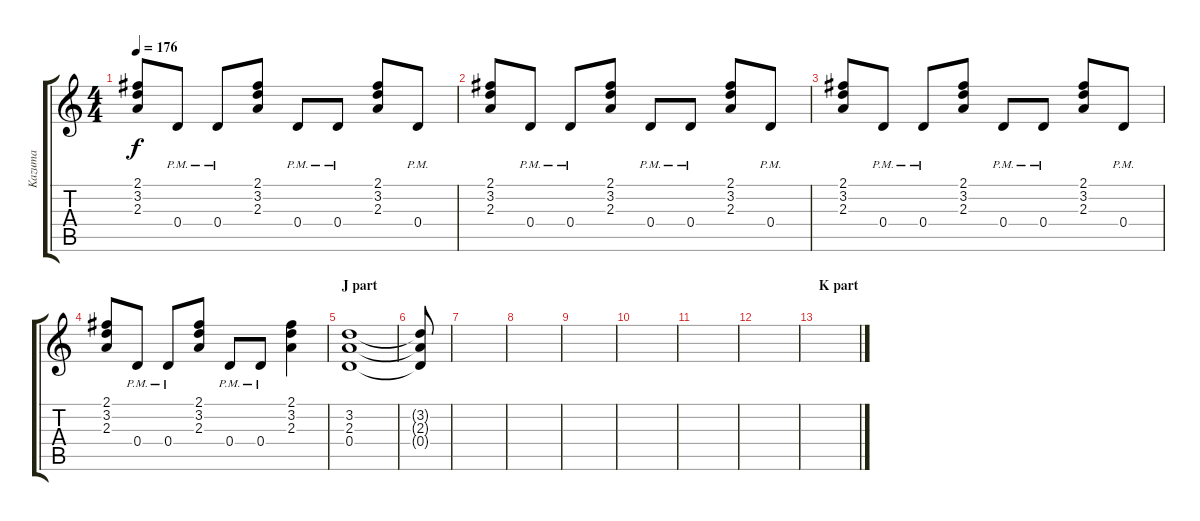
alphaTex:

\track ("Kazuma" "Kazuma") {instrument distortionguitar}
\staff {score tabs}
\tuning (E4 B3 G3 D3 A2 E2) {hide}
\ts (4 4)
\tempo 176
\clef g2
\ks c
(2.1 3.2 2.3).8{dy f} 0.4{pm}.8 0.4{pm}.8 (2.1 3.2 2.3).8 0.4{pm}.8 0.4{pm}.8 (2.1 3.2 2.3).8 0.4{pm}.8 |
(2.1 3.2 2.3).8 0.4{pm}.8 0.4{pm}.8 (2.1 3.2 2.3).8 0.4{pm}.8 0.4{pm}.8 (2.1 3.2 2.3).8 0.4{pm}.8 |
(2.1 3.2 2.3).8 0.4{pm}.8 0.4{pm}.8 (2.1 3.2 2.3).8 0.4{pm}.8 0.4{pm}.8 (2.1 3.2 2.3).8 0.4{pm}.8 |
(2.1 3.2 2.3).8 0.4{pm}.8 0.4{pm}.8 (2.1 3.2 2.3).8 0.4{pm}.8 0.4{pm}.8 (2.1 3.2 2.3).4 |
\section ("" "J part")
(3.2 2.3 0.4).1 |
(3.2{t} 2.3{t} 0.4{t}).8 |
|
|
|
|
|
|
\section ("" "K part")
